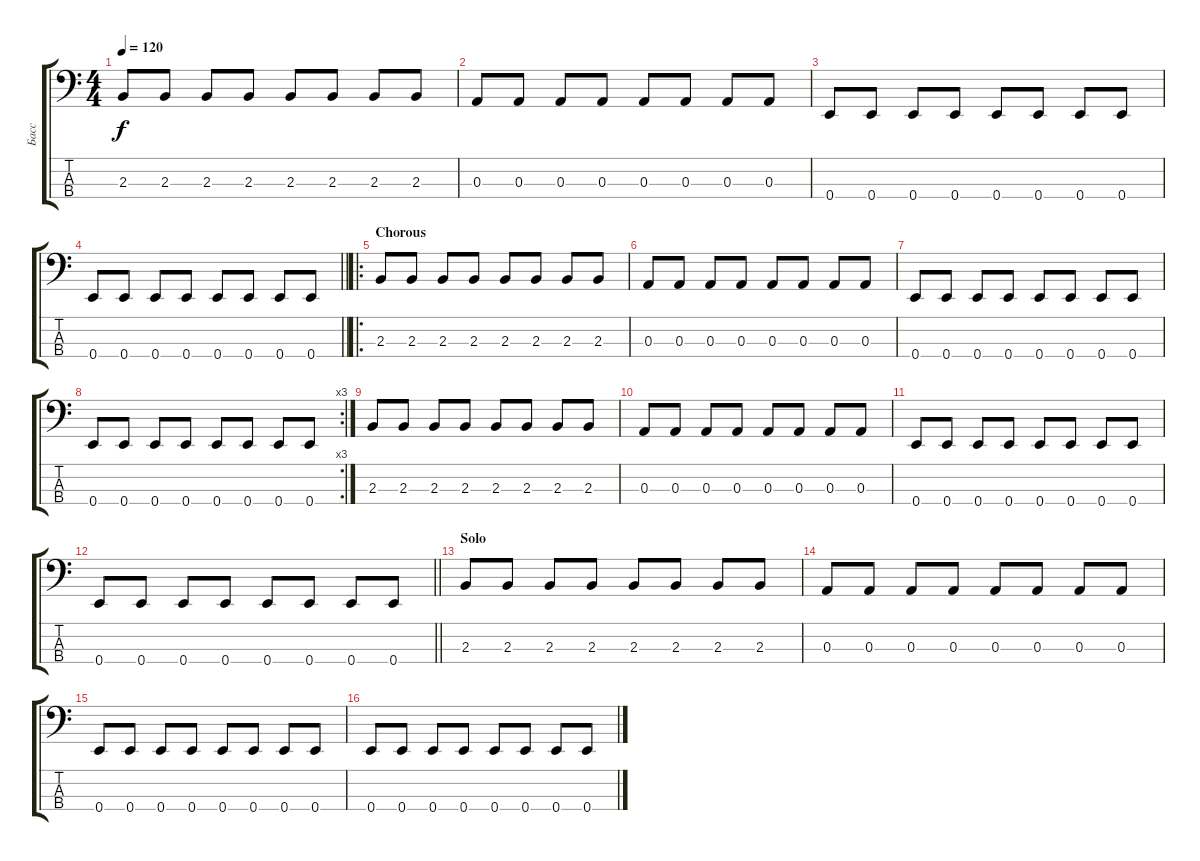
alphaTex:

\track ("Басс" "Басс") {instrument electricbassfinger}
\staff {score tabs}
\tuning (G2 D2 A1 E1) {hide}
\ts (4 4)
\tempo 120
\clef f4
\ks c
2.3.8{dy f} 2.3.8 2.3.8 2.3.8 2.3.8 2.3.8 2.3.8 2.3.8 |
0.3.8 0.3.8 0.3.8 0.3.8 0.3.8 0.3.8 0.3.8 0.3.8 |
0.4.8 0.4.8 0.4.8 0.4.8 0.4.8 0.4.8 0.4.8 0.4.8 |
\barLineRight lightlight
0.4.8 0.4.8 0.4.8 0.4.8 0.4.8 0.4.8 0.4.8 0.4.8 |
\ro
\section ("" "Chorous")
2.3.8 2.3.8 2.3.8 2.3.8 2.3.8 2.3.8 2.3.8 2.3.8 |
0.3.8 0.3.8 0.3.8 0.3.8 0.3.8 0.3.8 0.3.8 0.3.8 |
0.4.8 0.4.8 0.4.8 0.4.8 0.4.8 0.4.8 0.4.8 0.4.8 |
\rc 3
0.4.8 0.4.8 0.4.8 0.4.8 0.4.8 0.4.8 0.4.8 0.4.8 |
2.3.8 2.3.8 2.3.8 2.3.8 2.3.8 2.3.8 2.3.8 2.3.8 |
0.3.8 0.3.8 0.3.8 0.3.8 0.3.8 0.3.8 0.3.8 0.3.8 |
0.4.8 0.4.8 0.4.8 0.4.8 0.4.8 0.4.8 0.4.8 0.4.8 |
\barLineRight lightlight
0.4.8 0.4.8 0.4.8 0.4.8 0.4.8 0.4.8 0.4.8 0.4.8 |
\section ("" "Solo")
2.3.8 2.3.8 2.3.8 2.3.8 2.3.8 2.3.8 2.3.8 2.3.8 |
0.3.8 0.3.8 0.3.8 0.3.8 0.3.8 0.3.8 0.3.8 0.3.8 |
0.4.8 0.4.8 0.4.8 0.4.8 0.4.8 0.4.8 0.4.8 0.4.8 |
0.4.8 0.4.8 0.4.8 0.4.8 0.4.8 0.4.8 0.4.8 0.4.8
